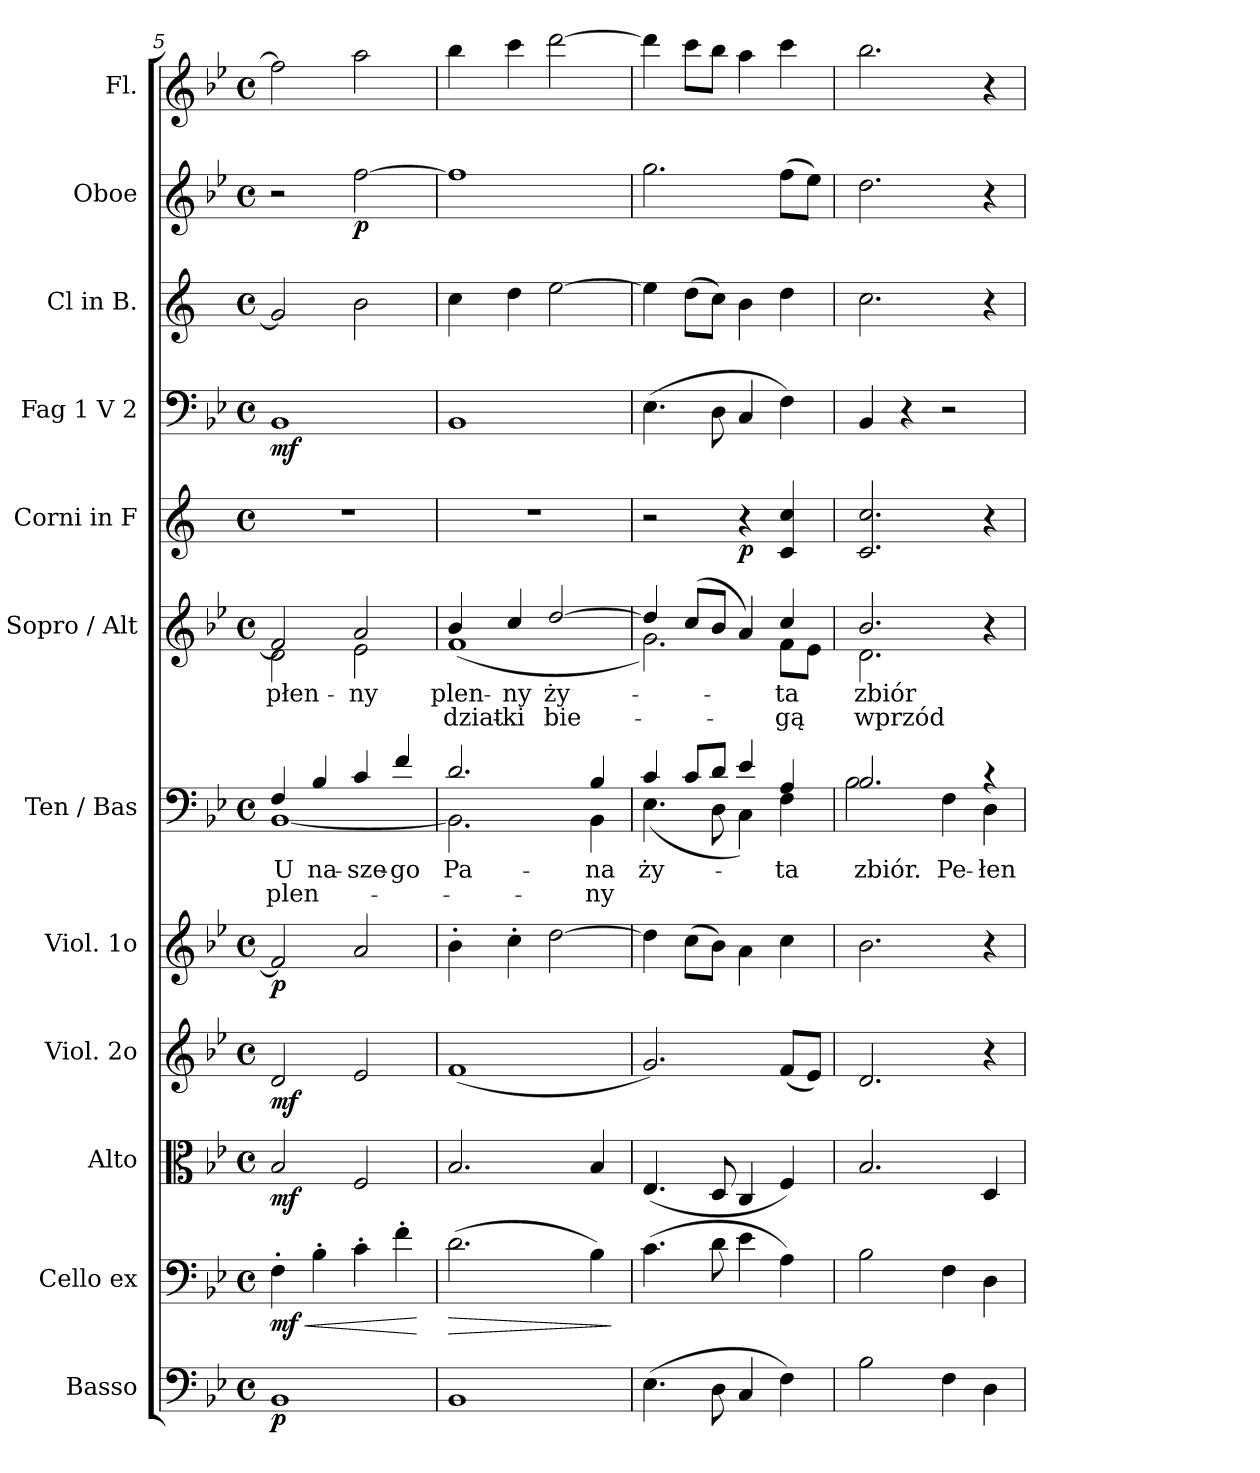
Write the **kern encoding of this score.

**kern	**dynam	**kern	**dynam	**kern	**dynam	**kern	**dynam	**kern	**dynam	**kern	**text	**text	**kern	**text	**text	**kern	**dynam	**kern	**dynam	**kern	**kern	**dynam	**kern
*part12	*part12	*part11	*part11	*part10	*part10	*part9	*part9	*part8	*part8	*part7	*part7	*part7	*part6	*part6	*part6	*part5	*part5	*part4	*part4	*part3	*part2	*part2	*part1
*staff12	*staff12	*staff11	*staff11	*staff10	*staff10	*staff9	*staff9	*staff8	*staff8	*staff7	*staff7	*staff7	*staff6	*staff6	*staff6	*staff5	*staff5	*staff4	*staff4	*staff3	*staff2	*staff2	*staff1
*I"Basso	*	*I"Cello ex	*	*I"Alto	*	*I"Viol. 2o	*	*I"Viol. 1o	*	*I"Ten / Bas	*	*	*I"Sopro / Alt	*	*	*I"Corni in F	*	*I"Fag 1 V 2	*	*I"Cl in B.	*I"Oboe	*	*I"Fl.
*I'B	*	*	*	*I'A	*	*	*	*	*	*I'B	*	*	*I'A	*	*	*	*	*I'V	*	*I'Cl	*I'Ob	*	*I'Fl
*clefF4	*	*clefF4	*	*clefC3	*	*clefG2	*	*clefG2	*	*clefF4	*	*	*clefG2	*	*	*clefG2	*	*clefF4	*	*clefG2	*clefG2	*	*clefG2
*	*	*	*	*	*	*	*	*	*	*	*	*	*	*	*	*ITrd4c7	*	*	*	*ITrd1c2	*	*	*
*k[b-e-]	*	*k[b-e-]	*	*k[b-e-]	*	*k[b-e-]	*	*k[b-e-]	*	*k[b-e-]	*	*	*k[b-e-]	*	*	*k[b-]	*	*k[b-e-]	*	*k[b-e-]	*k[b-e-]	*	*k[b-e-]
*M4/4	*	*M4/4	*	*M4/4	*	*M4/4	*	*M4/4	*	*M4/4	*	*	*M4/4	*	*	*M4/4	*	*M4/4	*	*M4/4	*M4/4	*	*M4/4
*met(c)	*	*met(c)	*	*met(c)	*	*met(c)	*	*met(c)	*	*met(c)	*	*	*met(c)	*	*	*met(c)	*	*met(c)	*	*met(c)	*met(c)	*	*met(c)
=5	=5	=5	=5	=5	=5	=5	=5	=5	=5	=5	=5	=5	=5	=5	=5	=5	=5	=5	=5	=5	=5	=5	=5
!	!	!	!	!	!	!	!	!	!	!LO:TX:a:color=crimson:t=⚠	!	!	!	!	!	!	!	!	!	!	!	!	!
!	!	!	!LO:HP:b	!	!	!	!	!	!	!	!	!	!	!	!	!	!	!	!	!	!	!	!
*	*	*	*	*	*	*	*	*	*	*^	*	*	*^	*	*	*	*	*	*	*	*	*	*
1BB-	p	4F'\	< mf	2B-/	mf	2d/	mf	2f/]	p	4F/	[1BB-	U	plen-	2f/]	2d\	płen-	.	1r	.	1BB-	mf	2f/]	2r	.	2ff\]
.	.	4B-'\	.	.	.	.	.	.	.	4B-/	.	na-	.	.	.	.	.	.	.	.	.	.	.	.	.
.	.	4c'\	.	2F/	.	2e-/	.	2a/	.	4c/	.	-sze-	.	2a/	2e-\	-ny	.	.	.	.	.	2a\	[2ff\	p	2aa\
.	.	4f'\	.	.	.	.	.	.	.	4f/	.	-go	.	.	.	.	.	.	.	.	.	.	.	.	.
*	*	*	*	*	*	*	*	*	*	*v	*v	*	*	*	*	*	*	*	*	*	*	*	*	*	*
*	*	*	*	*	*	*	*	*	*	*	*	*	*v	*v	*	*	*	*	*	*	*	*	*	*
.	.	.	[	.	.	.	.	.	.	.	.	.	.	.	.	.	.	.	.	.	.	.	.
=6	=6	=6	=6	=6	=6	=6	=6	=6	=6	=6	=6	=6	=6	=6	=6	=6	=6	=6	=6	=6	=6	=6	=6
!	!	!	!LO:HP:b	!	!	!	!	!	!	!LO:N:vis=4.	!	!	!	!	!	!	!	!	!	!	!	!	!
*	*	*	*	*	*	*	*	*	*	*^	*	*	*^	*	*	*	*	*	*	*	*	*	*
1BB-	.	(2.d\	>	2.B-/	.	(1f	.	4b-'\	.	2.d/	2.BB-\]	Pa-	.	4b-/	(1f	plen-	dziat-	1r	.	1BB-	.	4b-\	1ff]	.	4bb-\
.	.	.	.	.	.	.	.	4cc'\	.	.	.	.	.	4cc/	.	-ny	-ki	.	.	.	.	4cc\	.	.	4ccc\
.	.	.	.	.	.	.	.	[2dd\	.	.	.	.	.	[2dd/	.	ży-	bie-	.	.	.	.	[2dd\	.	.	[2ddd\
.	.	4B-\)	.	4B-/	.	.	.	.	.	4B-/	4BB-\	-na	-ny	.	.	.	.	.	.	.	.	.	.	.	.
*	*	*	*	*	*	*	*	*	*	*v	*v	*	*	*	*	*	*	*	*	*	*	*	*	*	*
*	*	*	*	*	*	*	*	*	*	*	*	*	*v	*v	*	*	*	*	*	*	*	*	*	*
.	.	.	]	.	.	.	.	.	.	.	.	.	.	.	.	.	.	.	.	.	.	.	.
=7	=7	=7	=7	=7	=7	=7	=7	=7	=7	=7	=7	=7	=7	=7	=7	=7	=7	=7	=7	=7	=7	=7	=7
*	*	*	*	*	*	*	*	*	*	*^	*	*	*^	*	*	*	*	*	*	*	*	*	*
(4.E-\	.	(4.c\	.	(4.E-/	.	2.g/)	.	4dd\]	.	4c/	(4.E-\	ży-	.	4dd/]	2.g\)	.	.	2r	.	(4.E-\	.	4dd\]	2.gg\	.	4ddd\]
.	.	.	.	.	.	.	.	(8cc\L	.	8c/L	.	.	.	(8cc/L	.	.	.	.	.	.	.	(8cc\L	.	.	8ccc\L
8D\	.	8d\	.	8D/	.	.	.	8b-\J)	.	8d/J	8D\	.	.	8b-/J	.	.	.	.	.	8D\	.	8b-\J)	.	.	8bb-\J
4C/	.	4e-\	.	4C/	.	.	.	4a\	.	4e-/	4C\)	.	.	4a/)	.	.	.	4r	p	4C/	.	4a\	.	.	4aa\
4F\)	.	4A\)	.	4F/)	.	(8f/L	.	4cc\	.	4A/	4F\	-ta	.	4cc/	8f\L	ta	-gą	4F/ 4f/	.	4F\)	.	4cc\	(8ff\L	.	4ccc\
.	.	.	.	.	.	8e-/J)	.	.	.	.	.	.	.	.	8e-\J	.	.	.	.	.	.	.	8ee-\J)	.	.
=8	=8	=8	=8	=8	=8	=8	=8	=8	=8	=8	=8	=8	=8	=8	=8	=8	=8	=8	=8	=8	=8	=8	=8	=8	=8
2B-\	.	2B-\	.	2.B-/	.	2.d/	.	2.b-\	.	2.B-/	2B-\	zbiór.	.	2.b-/	2.d\	zbiór	wprzód	2.F/ 2.f/	.	4BB-/	.	2.b-\	2.dd\	.	2.bb-\
.	.	.	.	.	.	.	.	.	.	.	.	.	.	.	.	.	.	.	.	4r	.	.	.	.	.
4F\	.	4F\	.	.	.	.	.	.	.	.	4F\	Pe-	.	.	.	.	.	.	.	2r	.	.	.	.	.
4D\	.	4D\	.	4D/	.	4r	.	4r	.	4r	4D\	-łen	.	4r	4ryy	.	.	4r	.	.	.	4r	4r	.	4r
*	*	*	*	*	*	*	*	*	*	*v	*v	*	*	*	*	*	*	*	*	*	*	*	*	*	*
*	*	*	*	*	*	*	*	*	*	*	*	*	*v	*v	*	*	*	*	*	*	*	*	*	*
=	=	=	=	=	=	=	=	=	=	=	=	=	=	=	=	=	=	=	=	=	=	=	=
*-	*-	*-	*-	*-	*-	*-	*-	*-	*-	*-	*-	*-	*-	*-	*-	*-	*-	*-	*-	*-	*-	*-	*-
